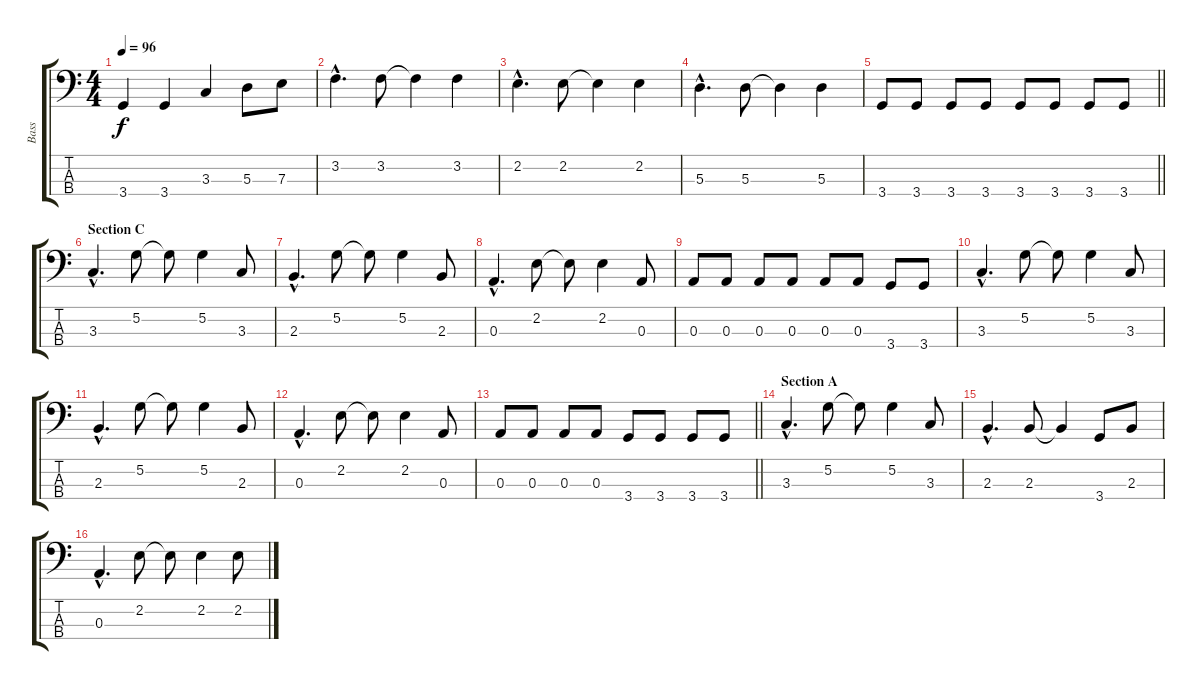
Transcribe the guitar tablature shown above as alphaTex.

\track ("Bass" "Bass") {instrument electricbassfinger}
\staff {score tabs}
\tuning (G2 D2 A1 E1) {hide}
\ts (4 4)
\tempo 96
\clef f4
\ks c
3.4.4{dy f} 3.4.4 3.3.4 5.3.8 7.3.8 |
3.2{hac}.4{d} 3.2.8 3.2{t}.4 3.2.4 |
2.2{hac}.4{d} 2.2.8 2.2{t}.4 2.2.4 |
5.3{hac}.4{d} 5.3.8 5.3{t}.4 5.3.4 |
\barLineRight lightlight
3.4.8 3.4.8 3.4.8 3.4.8 3.4.8 3.4.8 3.4.8 3.4.8 |
\section ("" "Section C")
3.3{hac}.4{d} 5.2.8 5.2{t}.8 5.2.4 3.3.8 |
2.3{hac}.4{d} 5.2.8 5.2{t}.8 5.2.4 2.3.8 |
0.3{hac}.4{d} 2.2.8 2.2{t}.8 2.2.4 0.3.8 |
0.3.8 0.3.8 0.3.8 0.3.8 0.3.8 0.3.8 3.4.8 3.4.8 |
3.3{hac}.4{d} 5.2.8 5.2{t}.8 5.2.4 3.3.8 |
2.3{hac}.4{d} 5.2.8 5.2{t}.8 5.2.4 2.3.8 |
0.3{hac}.4{d} 2.2.8 2.2{t}.8 2.2.4 0.3.8 |
\barLineRight lightlight
0.3.8 0.3.8 0.3.8 0.3.8 3.4.8 3.4.8 3.4.8 3.4.8 |
\section ("" "Section A")
3.3{hac}.4{d} 5.2.8 5.2{t}.8 5.2.4 3.3.8 |
2.3{hac}.4{d} 2.3.8 2.3{t}.4 3.4.8 2.3.8 |
0.3{hac}.4{d} 2.2.8 2.2{t}.8 2.2.4 2.2.8
